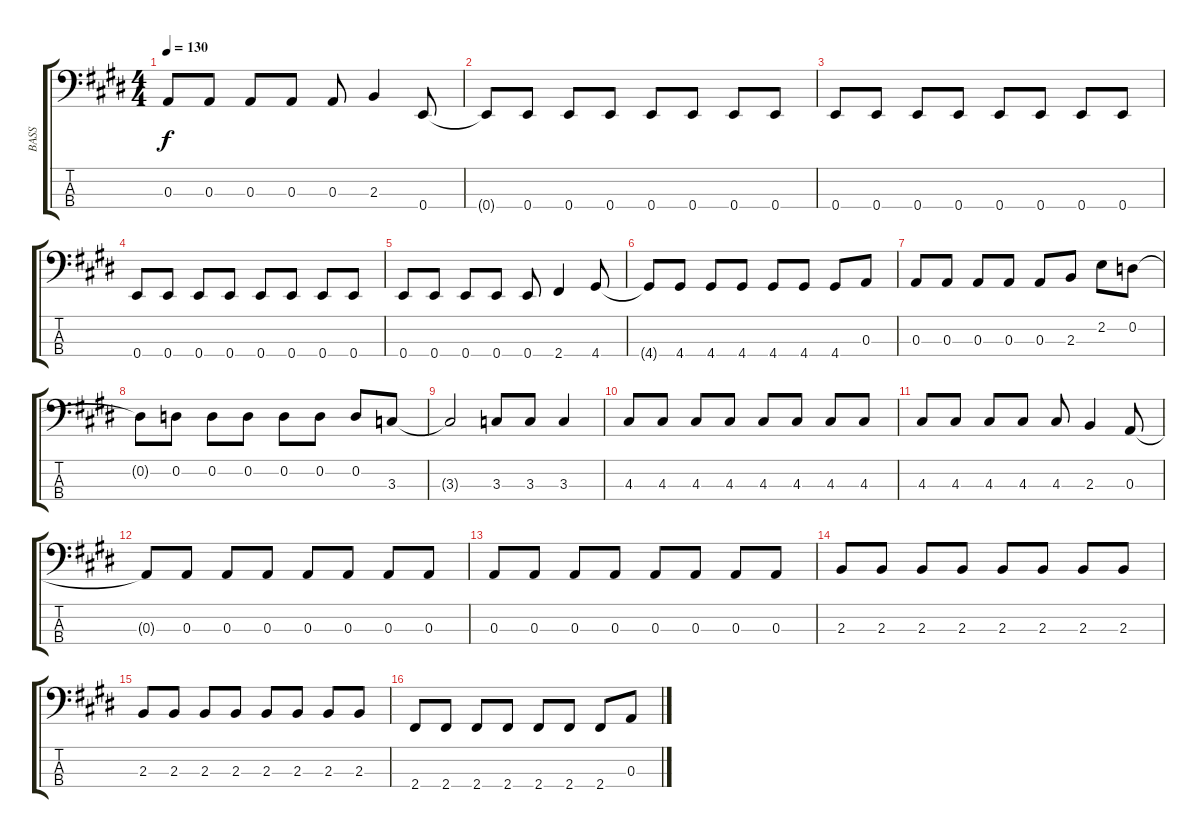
\track ("BASS" "BASS") {instrument electricbassfinger}
\staff {score tabs}
\tuning (G2 D2 A1 E1) {hide}
\ts (4 4)
\tempo 130
\clef f4
\ks e
0.3{t}.8{dy f} 0.3.8 0.3.8 0.3.8 0.3.8 2.3.4 0.4.8 |
0.4{t}.8 0.4.8 0.4.8 0.4.8 0.4.8 0.4.8 0.4.8 0.4.8 |
0.4.8 0.4.8 0.4.8 0.4.8 0.4.8 0.4.8 0.4.8 0.4.8 |
0.4.8 0.4.8 0.4.8 0.4.8 0.4.8 0.4.8 0.4.8 0.4.8 |
0.4.8 0.4.8 0.4.8 0.4.8 0.4.8 2.4.4 4.4.8 |
4.4{t}.8 4.4.8 4.4.8 4.4.8 4.4.8 4.4.8 4.4.8 0.3.8 |
0.3.8 0.3.8 0.3.8 0.3.8 0.3.8 2.3.8 2.2.8 0.2.8 |
0.2{t}.8 0.2.8 0.2.8 0.2.8 0.2.8 0.2.8 0.2.8 3.3.8 |
3.3{t}.2 3.3.8 3.3.8 3.3.4 |
4.3.8 4.3.8 4.3.8 4.3.8 4.3.8 4.3.8 4.3.8 4.3.8 |
4.3.8 4.3.8 4.3.8 4.3.8 4.3.8 2.3.4 0.3.8 |
0.3{t}.8 0.3.8 0.3.8 0.3.8 0.3.8 0.3.8 0.3.8 0.3.8 |
0.3.8 0.3.8 0.3.8 0.3.8 0.3.8 0.3.8 0.3.8 0.3.8 |
2.3.8 2.3.8 2.3.8 2.3.8 2.3.8 2.3.8 2.3.8 2.3.8 |
2.3.8 2.3.8 2.3.8 2.3.8 2.3.8 2.3.8 2.3.8 2.3.8 |
2.4.8 2.4.8 2.4.8 2.4.8 2.4.8 2.4.8 2.4.8 0.3.8
